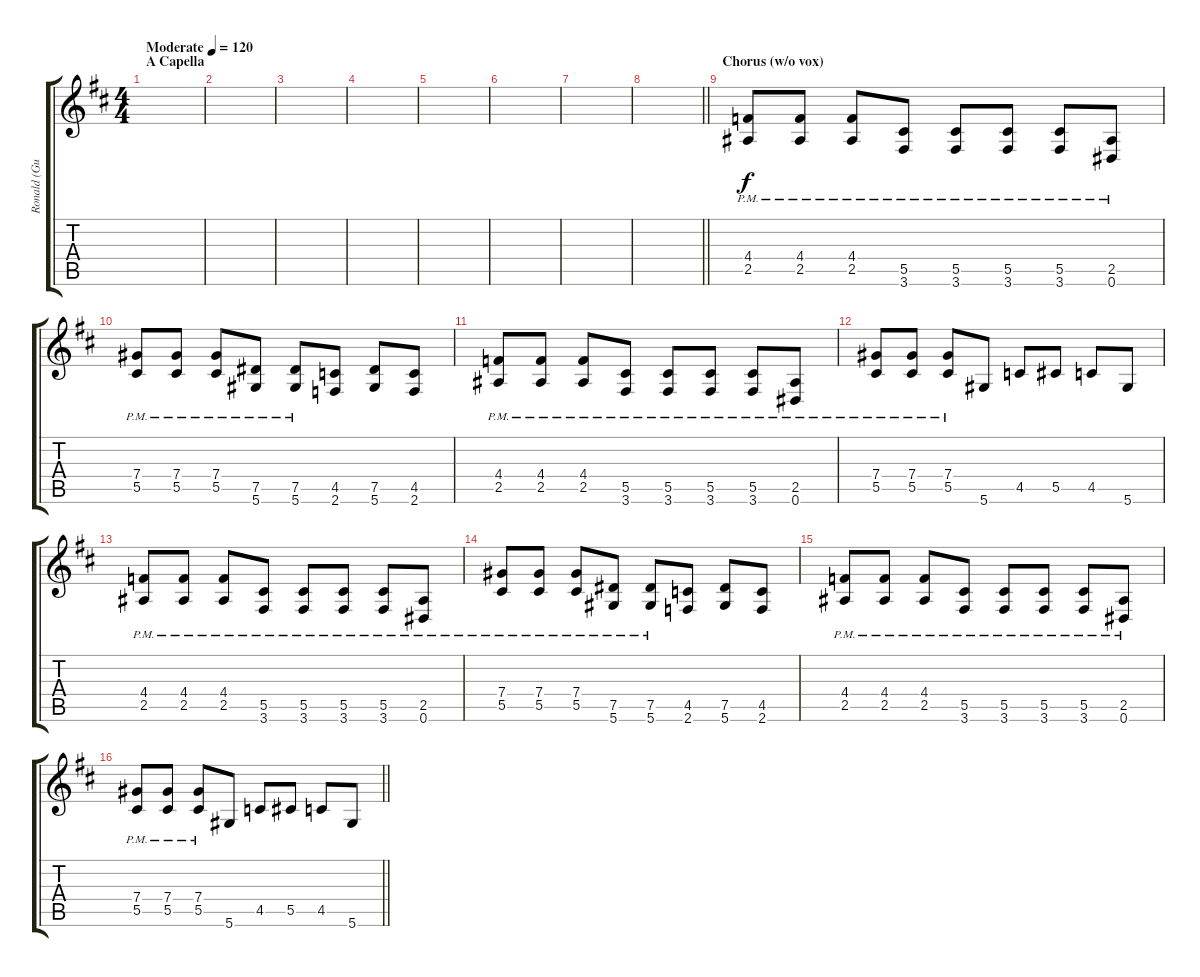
\track ("Ronald (Guitar)" "Ronald (Gu") {instrument distortionguitar}
\staff {score tabs}
\tuning (Eb4 Bb3 Gb3 Db3 Ab2 Eb2) {hide}
\ts (4 4)
\section ("" "A Capella")
\tempo (120 "Moderate")
\clef g2
\ks bminor
|
|
|
|
|
|
|
\barLineRight lightlight
|
\section ("" "Chorus (w/o vox)")
(4.4{pm} 2.5{pm}).8 (4.4{pm} 2.5{pm}).8 (4.4{pm} 2.5{pm}).8 (5.5{pm} 3.6{pm}).8 (5.5{pm} 3.6{pm}).8 (5.5{pm} 3.6{pm}).8 (5.5{pm} 3.6{pm}).8 (2.5{pm} 0.6{pm}).8 |
(7.4{pm} 5.5{pm}).8 (7.4{pm} 5.5{pm}).8 (7.4{pm} 5.5{pm}).8 (7.5{pm} 5.6{pm}).8 (7.5{pm} 5.6{pm}).8 (4.5 2.6).8 (7.5 5.6).8 (4.5 2.6).8 |
(4.4{pm} 2.5{pm}).8 (4.4{pm} 2.5{pm}).8 (4.4{pm} 2.5{pm}).8 (5.5{pm} 3.6{pm}).8 (5.5{pm} 3.6{pm}).8 (5.5{pm} 3.6{pm}).8 (5.5{pm} 3.6{pm}).8 (2.5{pm} 0.6{pm}).8 |
(7.4{pm} 5.5{pm}).8 (7.4{pm} 5.5{pm}).8 (7.4{pm} 5.5{pm}).8 5.6.8 4.5.8 5.5.8 4.5.8 5.6.8 |
(4.4{pm} 2.5{pm}).8 (4.4{pm} 2.5{pm}).8 (4.4{pm} 2.5{pm}).8 (5.5{pm} 3.6{pm}).8 (5.5{pm} 3.6{pm}).8 (5.5{pm} 3.6{pm}).8 (5.5{pm} 3.6{pm}).8 (2.5{pm} 0.6{pm}).8 |
(7.4{pm} 5.5{pm}).8 (7.4{pm} 5.5{pm}).8 (7.4{pm} 5.5{pm}).8 (7.5{pm} 5.6{pm}).8 (7.5{pm} 5.6{pm}).8 (4.5 2.6).8 (7.5 5.6).8 (4.5 2.6).8 |
(4.4{pm} 2.5{pm}).8 (4.4{pm} 2.5{pm}).8 (4.4{pm} 2.5{pm}).8 (5.5{pm} 3.6{pm}).8 (5.5{pm} 3.6{pm}).8 (5.5{pm} 3.6{pm}).8 (5.5{pm} 3.6{pm}).8 (2.5{pm} 0.6{pm}).8 |
\barLineRight lightlight
(7.4{pm} 5.5{pm}).8 (7.4{pm} 5.5{pm}).8 (7.4{pm} 5.5{pm}).8 5.6.8 4.5.8 5.5.8 4.5.8 5.6.8
